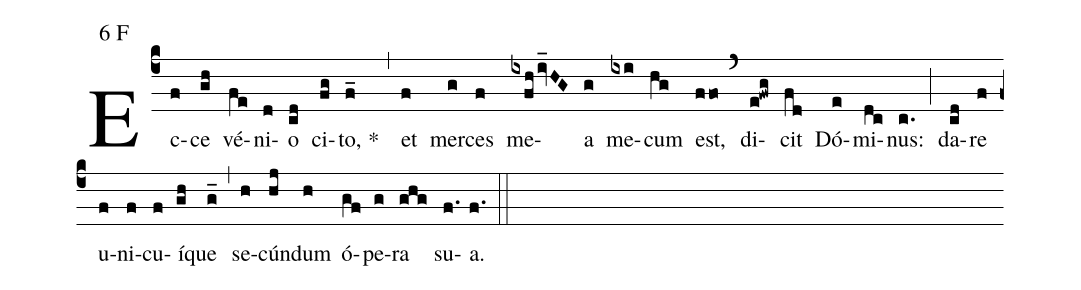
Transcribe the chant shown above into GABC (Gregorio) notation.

mode:6 F;
%%
(c4) Ec(f)ce(gh) vé(fe)ni(d)o(cd) ci(fg)to,(f_) *()(,) et(f) mer(g)ces(f) me(ixfh/iv_HG)a(g) me(ixi)cum(hg) est,(ffo) (`) di(e!fwg)cit(fd) Dó(e)mi(dc)nus:(c.) (;) da(cd)re(f) u(f)ni(f)cu(f)í(gh)que(g_) (,) se(h)cún(hj)dum(h) ó(gf)pe(g)ra(ghg) su(f.)a.(f.) (::)
